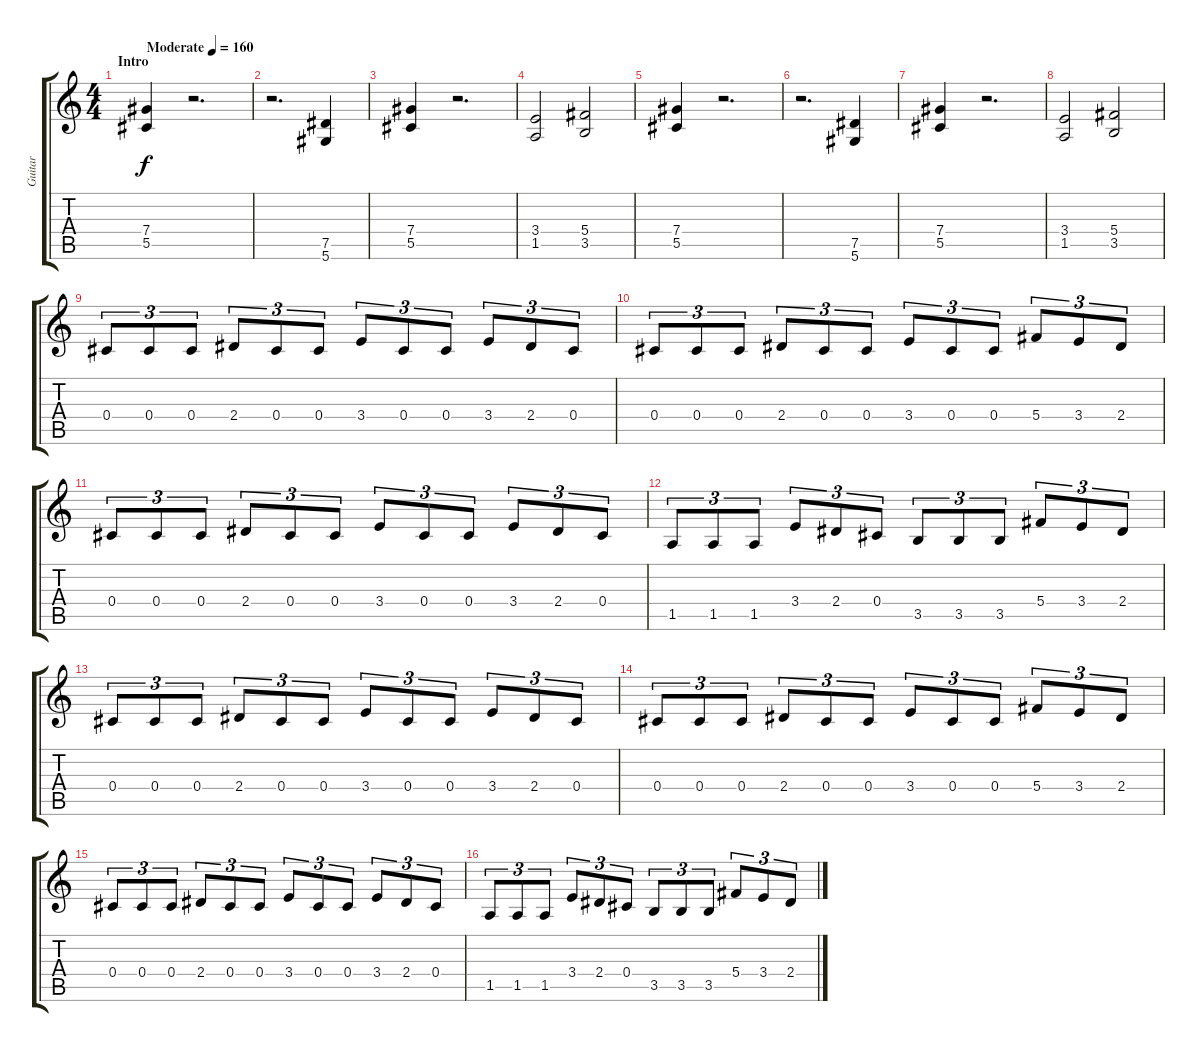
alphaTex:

\track ("Guitar" "Guitar") {instrument distortionguitar}
\staff {score tabs}
\tuning (Eb4 Bb3 Gb3 Db3 Ab2 Eb2) {hide}
\ts (4 4)
\section ("" "Intro")
\tempo (160 "Moderate")
\clef g2
\ks c
(7.4 5.5).4{dy f instrument distortionguitar} r.2{d} |
r.2{d} (7.5 5.6).4 |
(7.4 5.5).4 r.2{d} |
(3.4 1.5).2 (5.4 3.5).2 |
(7.4 5.5).4 r.2{d} |
r.2{d} (7.5 5.6).4 |
(7.4 5.5).4 r.2{d} |
(3.4 1.5).2 (5.4 3.5).2 |
0.4.8{tu (3 2)} 0.4.8{tu (3 2)} 0.4.8{tu (3 2)} 2.4.8{tu (3 2)} 0.4.8{tu (3 2)} 0.4.8{tu (3 2)} 3.4.8{tu (3 2)} 0.4.8{tu (3 2)} 0.4.8{tu (3 2)} 3.4.8{tu (3 2)} 2.4.8{tu (3 2)} 0.4.8{tu (3 2)} |
0.4.8{tu (3 2)} 0.4.8{tu (3 2)} 0.4.8{tu (3 2)} 2.4.8{tu (3 2)} 0.4.8{tu (3 2)} 0.4.8{tu (3 2)} 3.4.8{tu (3 2)} 0.4.8{tu (3 2)} 0.4.8{tu (3 2)} 5.4.8{tu (3 2)} 3.4.8{tu (3 2)} 2.4.8{tu (3 2)} |
0.4.8{tu (3 2)} 0.4.8{tu (3 2)} 0.4.8{tu (3 2)} 2.4.8{tu (3 2)} 0.4.8{tu (3 2)} 0.4.8{tu (3 2)} 3.4.8{tu (3 2)} 0.4.8{tu (3 2)} 0.4.8{tu (3 2)} 3.4.8{tu (3 2)} 2.4.8{tu (3 2)} 0.4.8{tu (3 2)} |
1.5.8{tu (3 2)} 1.5.8{tu (3 2)} 1.5.8{tu (3 2)} 3.4.8{tu (3 2)} 2.4.8{tu (3 2)} 0.4.8{tu (3 2)} 3.5.8{tu (3 2)} 3.5.8{tu (3 2)} 3.5.8{tu (3 2)} 5.4.8{tu (3 2)} 3.4.8{tu (3 2)} 2.4.8{tu (3 2)} |
0.4.8{tu (3 2)} 0.4.8{tu (3 2)} 0.4.8{tu (3 2)} 2.4.8{tu (3 2)} 0.4.8{tu (3 2)} 0.4.8{tu (3 2)} 3.4.8{tu (3 2)} 0.4.8{tu (3 2)} 0.4.8{tu (3 2)} 3.4.8{tu (3 2)} 2.4.8{tu (3 2)} 0.4.8{tu (3 2)} |
0.4.8{tu (3 2)} 0.4.8{tu (3 2)} 0.4.8{tu (3 2)} 2.4.8{tu (3 2)} 0.4.8{tu (3 2)} 0.4.8{tu (3 2)} 3.4.8{tu (3 2)} 0.4.8{tu (3 2)} 0.4.8{tu (3 2)} 5.4.8{tu (3 2)} 3.4.8{tu (3 2)} 2.4.8{tu (3 2)} |
0.4.8{tu (3 2)} 0.4.8{tu (3 2)} 0.4.8{tu (3 2)} 2.4.8{tu (3 2)} 0.4.8{tu (3 2)} 0.4.8{tu (3 2)} 3.4.8{tu (3 2)} 0.4.8{tu (3 2)} 0.4.8{tu (3 2)} 3.4.8{tu (3 2)} 2.4.8{tu (3 2)} 0.4.8{tu (3 2)} |
1.5.8{tu (3 2)} 1.5.8{tu (3 2)} 1.5.8{tu (3 2)} 3.4.8{tu (3 2)} 2.4.8{tu (3 2)} 0.4.8{tu (3 2)} 3.5.8{tu (3 2)} 3.5.8{tu (3 2)} 3.5.8{tu (3 2)} 5.4.8{tu (3 2)} 3.4.8{tu (3 2)} 2.4.8{tu (3 2)}
